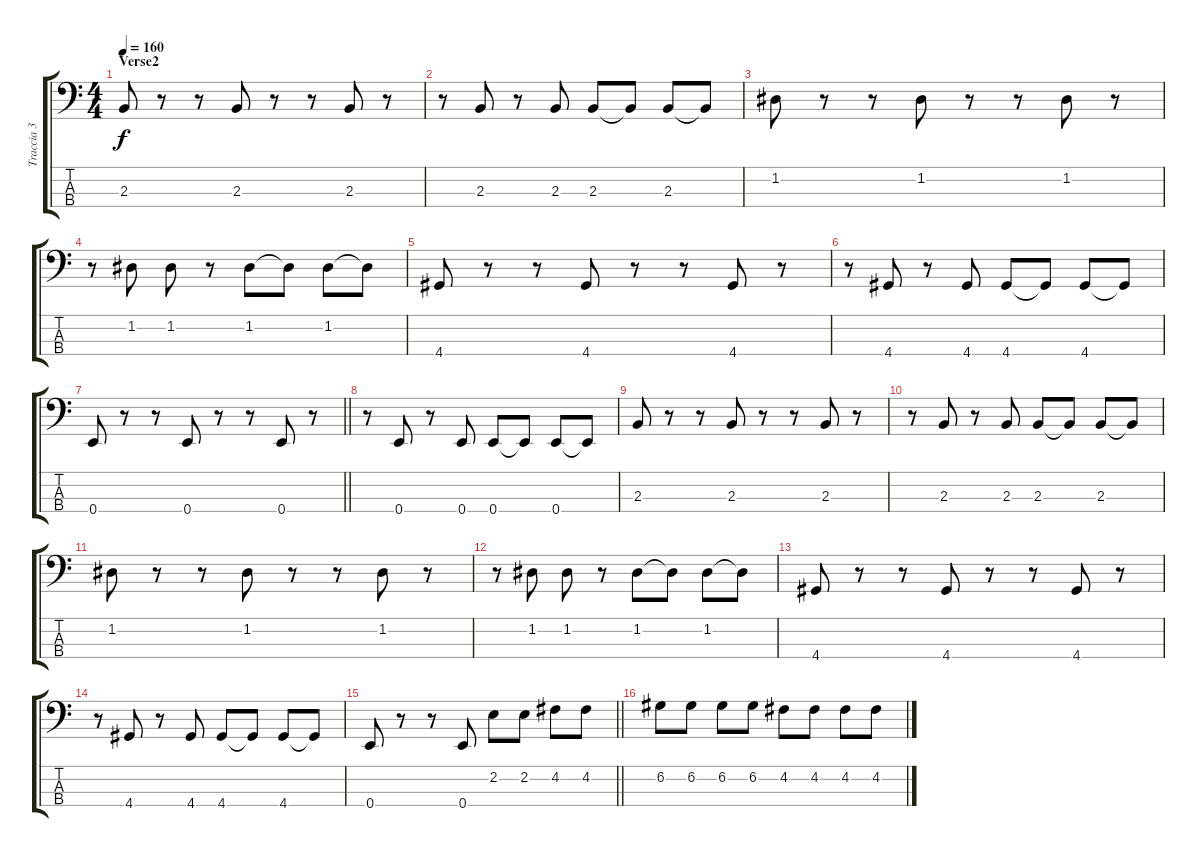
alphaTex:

\track ("Traccia 3" "Traccia 3") {instrument acousticbass}
\staff {score tabs}
\tuning (G2 D2 A1 E1) {hide}
\ts (4 4)
\section ("" "Verse2")
\tempo 160
\clef f4
\ks c
2.3.8{dy f} r.8 r.8 2.3.8 r.8 r.8 2.3.8 r.8 |
r.8 2.3.8 r.8 2.3.8 2.3.8 2.3{t}.8 2.3.8 2.3{t}.8 |
1.2.8 r.8 r.8 1.2.8 r.8 r.8 1.2.8 r.8 |
r.8 1.2.8 1.2.8 r.8 1.2.8 1.2{t}.8 1.2.8 1.2{t}.8 |
4.4.8 r.8 r.8 4.4.8 r.8 r.8 4.4.8 r.8 |
r.8 4.4.8 r.8 4.4.8 4.4.8 4.4{t}.8 4.4.8 4.4{t}.8 |
\barLineRight lightlight
0.4.8 r.8 r.8 0.4.8 r.8 r.8 0.4.8 r.8 |
r.8 0.4.8 r.8 0.4.8 0.4.8 0.4{t}.8 0.4.8 0.4{t}.8 |
2.3.8 r.8 r.8 2.3.8 r.8 r.8 2.3.8 r.8 |
r.8 2.3.8 r.8 2.3.8 2.3.8 2.3{t}.8 2.3.8 2.3{t}.8 |
1.2.8 r.8 r.8 1.2.8 r.8 r.8 1.2.8 r.8 |
r.8 1.2.8 1.2.8 r.8 1.2.8 1.2{t}.8 1.2.8 1.2{t}.8 |
4.4.8 r.8 r.8 4.4.8 r.8 r.8 4.4.8 r.8 |
r.8 4.4.8 r.8 4.4.8 4.4.8 4.4{t}.8 4.4.8 4.4{t}.8 |
\barLineRight lightlight
0.4.8 r.8 r.8 0.4.8 2.2.8 2.2.8 4.2.8 4.2.8 |
6.2.8 6.2.8 6.2.8 6.2.8 4.2.8 4.2.8 4.2.8 4.2.8
